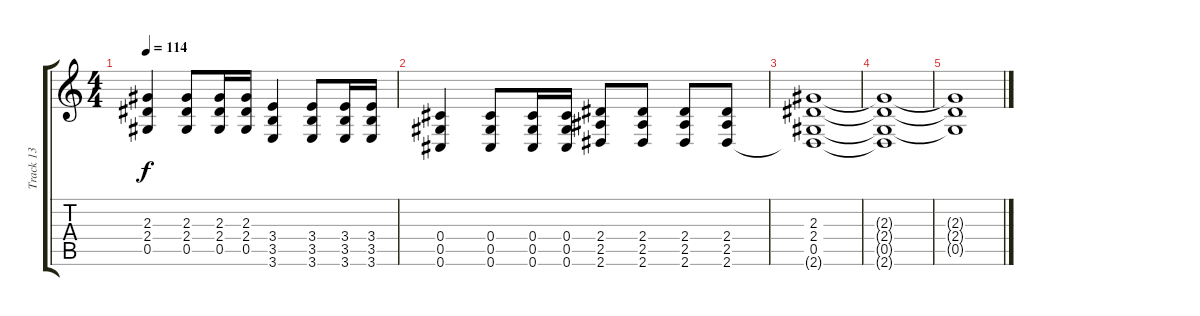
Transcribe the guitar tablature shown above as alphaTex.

\track ("Track 13" "Track 13") {instrument distortionguitar}
\staff {score tabs}
\tuning (Eb4 Bb3 Gb3 Db3 Ab2 Db2) {hide}
\ts (4 4)
\tempo 114
\clef g2
\ks c
(2.3 2.4 0.5).4{dy f} (2.3 2.4 0.5).8 (2.3 2.4 0.5).16 (2.3 2.4 0.5).16 (3.4 3.5 3.6).4 (3.4 3.5 3.6).8 (3.4 3.5 3.6).16 (3.4 3.5 3.6).16 |
(0.4 0.5 0.6).4 (0.4 0.5 0.6).8 (0.4 0.5 0.6).16 (0.4 0.5 0.6).16 (2.4 2.5 2.6).8 (2.4 2.5 2.6).8 (2.4 2.5 2.6).8 (2.4 2.5 2.6).8 |
(2.3 2.4 0.5 2.6{t}).1{volume 6} |
(2.3{t} 2.4{t} 0.5{t} 2.6{t}).1 |
(2.3{t} 2.4{t} 0.5{t}).1
